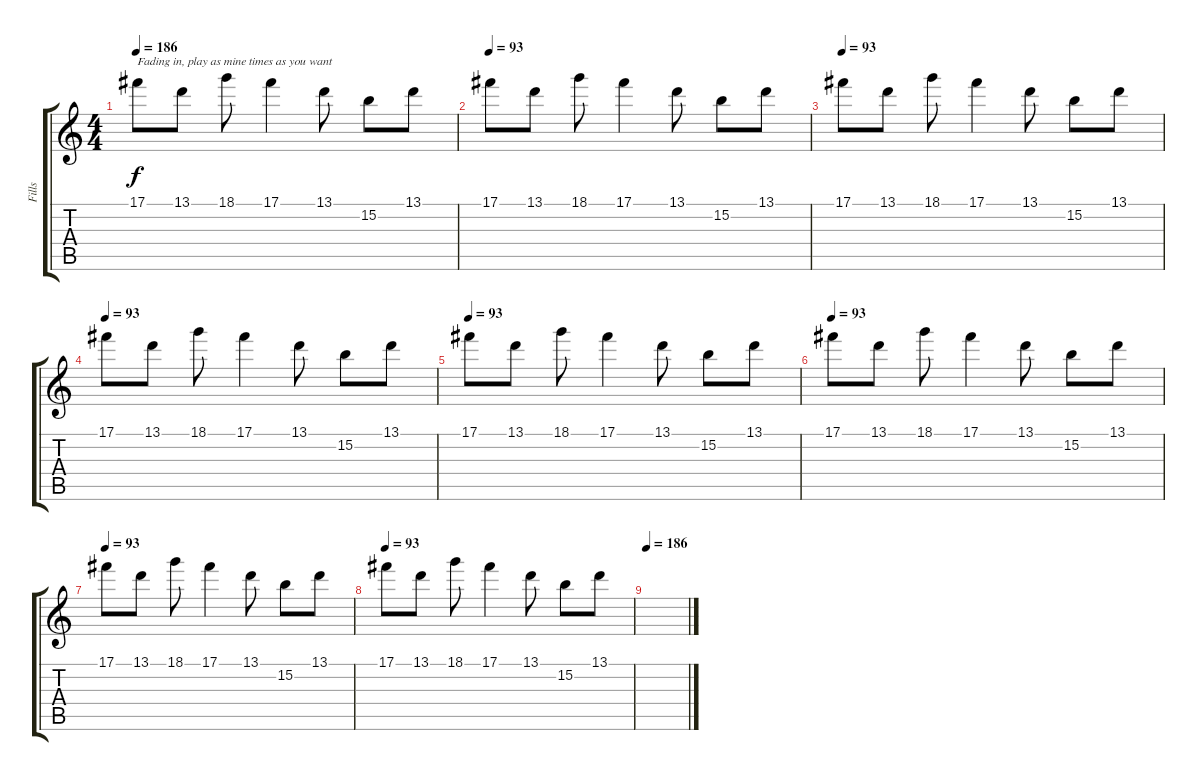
\track ("Fills" "Fills") {instrument distortionguitar}
\staff {score tabs}
\tuning (Db4 Ab3 E3 B2 Gb2 B1) {hide}
\ts (4 4)
\tempo 186
\tempo 93
\tempo 186
\clef g2
\ks c
17.1.8{txt "Fading in, play as mine times as you want" dy f volume 1 instrument distortionguitar} 13.1.8 18.1.8 17.1.4 13.1.8 15.2.8 13.1.8 |
\tempo 93
17.1.8{volume 3} 13.1.8 18.1.8 17.1.4 13.1.8 15.2.8 13.1.8 |
\tempo 93
17.1.8{volume 5} 13.1.8 18.1.8 17.1.4 13.1.8 15.2.8 13.1.8 |
\tempo 93
17.1.8{volume 7} 13.1.8 18.1.8 17.1.4 13.1.8 15.2.8 13.1.8 |
\tempo 93
17.1.8{volume 9} 13.1.8 18.1.8 17.1.4 13.1.8 15.2.8 13.1.8 |
\tempo 93
17.1.8{volume 12} 13.1.8 18.1.8 17.1.4 13.1.8 15.2.8 13.1.8 |
\tempo 93
17.1.8{volume 14} 13.1.8 18.1.8 17.1.4 13.1.8 15.2.8 13.1.8 |
\tempo 93
17.1.8{volume 16} 13.1.8 18.1.8 17.1.4 13.1.8 15.2.8 13.1.8 |
\tempo 186
